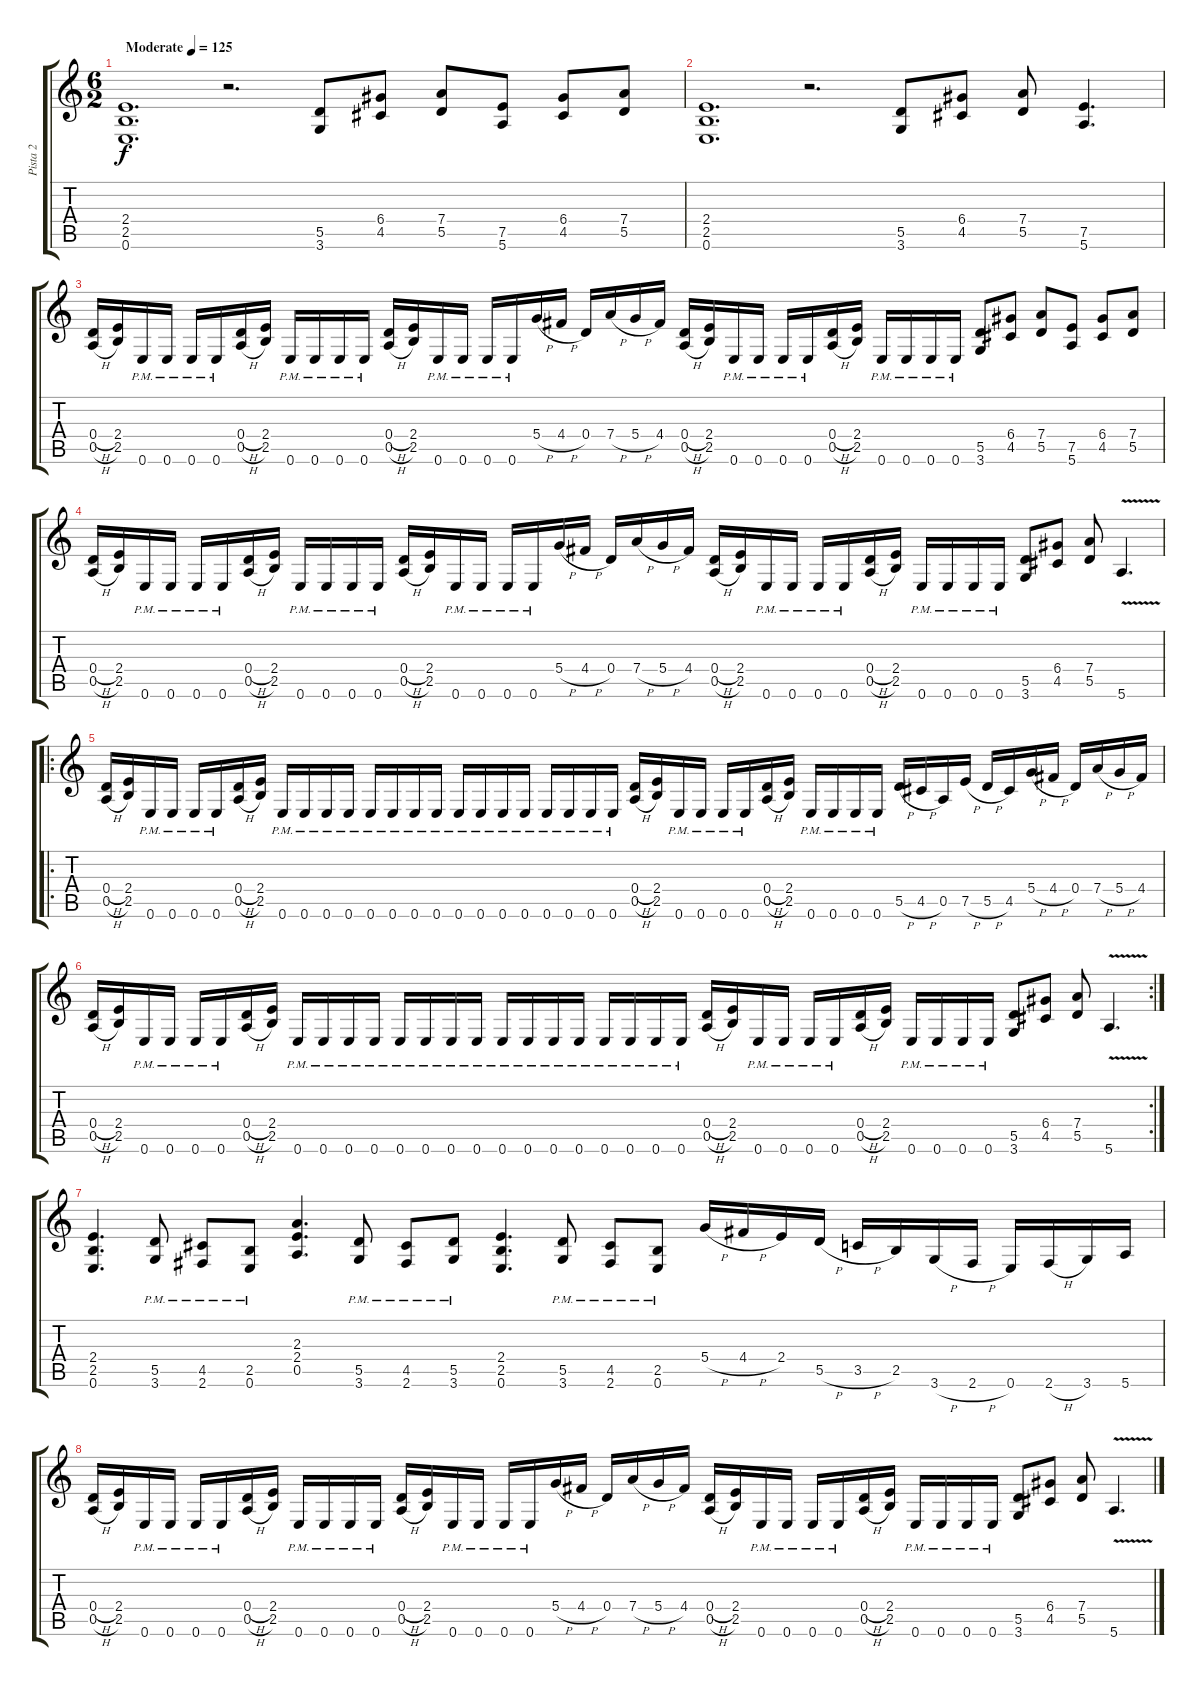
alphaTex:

\track ("Pista 2" "Pista 2") {instrument overdrivenguitar}
\staff {score tabs}
\tuning (E4 B3 G3 D3 A2 E2) {hide}
\ts (6 2)
\tempo (125 "Moderate")
\clef g2
\ks c
(2.4 2.5 0.6).1{d dy f instrument overdrivenguitar} r.2{d} (5.5 3.6).8 (6.4 4.5).8 (7.4 5.5).8 (7.5 5.6).8 (6.4 4.5).8 (7.4 5.5).8 |
(2.4 2.5 0.6).1{d} r.2{d} (5.5 3.6).8 (6.4 4.5).8 (7.4 5.5).8 (7.5 5.6).4{d} |
(0.4{h} 0.5{h}).16 (2.4 2.5).16 0.6{pm}.16 0.6{pm}.16 0.6{pm}.16 0.6{pm}.16 (0.4{h} 0.5{h}).16 (2.4 2.5).16 0.6{pm}.16 0.6{pm}.16 0.6{pm}.16 0.6{pm}.16 (0.4{h} 0.5{h}).16 (2.4 2.5).16 0.6{pm}.16 0.6{pm}.16 0.6{pm}.16 0.6{pm}.16 5.4{h}.16 4.4{h}.16 0.4.16 7.4{h}.16 5.4{h}.16 4.4.16 (0.4{h} 0.5{h}).16 (2.4 2.5).16 0.6{pm}.16 0.6{pm}.16 0.6{pm}.16 0.6{pm}.16 (0.4{h} 0.5{h}).16 (2.4 2.5).16 0.6{pm}.16 0.6{pm}.16 0.6{pm}.16 0.6{pm}.16 (5.5 3.6).8 (6.4 4.5).8 (7.4 5.5).8 (7.5 5.6).8 (6.4 4.5).8 (7.4 5.5).8 |
(0.4{h} 0.5{h}).16 (2.4 2.5).16 0.6{pm}.16 0.6{pm}.16 0.6{pm}.16 0.6{pm}.16 (0.4{h} 0.5{h}).16 (2.4 2.5).16 0.6{pm}.16 0.6{pm}.16 0.6{pm}.16 0.6{pm}.16 (0.4{h} 0.5{h}).16 (2.4 2.5).16 0.6{pm}.16 0.6{pm}.16 0.6{pm}.16 0.6{pm}.16 5.4{h}.16 4.4{h}.16 0.4.16 7.4{h}.16 5.4{h}.16 4.4.16 (0.4{h} 0.5{h}).16 (2.4 2.5).16 0.6{pm}.16 0.6{pm}.16 0.6{pm}.16 0.6{pm}.16 (0.4{h} 0.5{h}).16 (2.4 2.5).16 0.6{pm}.16 0.6{pm}.16 0.6{pm}.16 0.6{pm}.16 (5.5 3.6).8 (6.4 4.5).8 (7.4 5.5).8 5.6{v}.4{d} |
\ro
(0.4{h} 0.5{h}).16 (2.4 2.5).16 0.6{pm}.16 0.6{pm}.16 0.6{pm}.16 0.6{pm}.16 (0.4{h} 0.5{h}).16 (2.4 2.5).16 0.6{pm}.16 0.6{pm}.16 0.6{pm}.16 0.6{pm}.16 0.6{pm}.16 0.6{pm}.16 0.6{pm}.16 0.6{pm}.16 0.6{pm}.16 0.6{pm}.16 0.6{pm}.16 0.6{pm}.16 0.6{pm}.16 0.6{pm}.16 0.6{pm}.16 0.6{pm}.16 (0.4{h} 0.5{h}).16 (2.4 2.5).16 0.6{pm}.16 0.6{pm}.16 0.6{pm}.16 0.6{pm}.16 (0.4{h} 0.5{h}).16 (2.4 2.5).16 0.6{pm}.16 0.6{pm}.16 0.6{pm}.16 0.6{pm}.16 5.5{h}.16 4.5{h}.16 0.5.16 7.5{h}.16 5.5{h}.16 4.5.16 5.4{h}.16 4.4{h}.16 0.4.16 7.4{h}.16 5.4{h}.16 4.4.16 |
\rc 2
(0.4{h} 0.5{h}).16 (2.4 2.5).16 0.6{pm}.16 0.6{pm}.16 0.6{pm}.16 0.6{pm}.16 (0.4{h} 0.5{h}).16 (2.4 2.5).16 0.6{pm}.16 0.6{pm}.16 0.6{pm}.16 0.6{pm}.16 0.6{pm}.16 0.6{pm}.16 0.6{pm}.16 0.6{pm}.16 0.6{pm}.16 0.6{pm}.16 0.6{pm}.16 0.6{pm}.16 0.6{pm}.16 0.6{pm}.16 0.6{pm}.16 0.6{pm}.16 (0.4{h} 0.5{h}).16 (2.4 2.5).16 0.6{pm}.16 0.6{pm}.16 0.6{pm}.16 0.6{pm}.16 (0.4{h} 0.5{h}).16 (2.4 2.5).16 0.6{pm}.16 0.6{pm}.16 0.6{pm}.16 0.6{pm}.16 (5.5 3.6).8 (6.4 4.5).8 (7.4 5.5).8 5.6{v}.4{d} |
(2.4 2.5 0.6).4{d} (5.5{pm} 3.6{pm}).8 (4.5{pm} 2.6{pm}).8 (2.5{pm} 0.6{pm}).8 (2.3 2.4 0.5).4{d} (5.5{pm} 3.6{pm}).8 (4.5{pm} 2.6{pm}).8 (5.5{pm} 3.6{pm}).8 (2.4 2.5 0.6).4{d} (5.5{pm} 3.6{pm}).8 (4.5{pm} 2.6{pm}).8 (2.5{pm} 0.6{pm}).8 5.4{h}.16 4.4{h}.16 2.4.16 5.5{h}.16 3.5{h}.16 2.5.16 3.6{h}.16 2.6{h}.16 0.6.16 2.6{h}.16 3.6.16 5.6.16 |
(0.4{h} 0.5{h}).16 (2.4 2.5).16 0.6{pm}.16 0.6{pm}.16 0.6{pm}.16 0.6{pm}.16 (0.4{h} 0.5{h}).16 (2.4 2.5).16 0.6{pm}.16 0.6{pm}.16 0.6{pm}.16 0.6{pm}.16 (0.4{h} 0.5{h}).16 (2.4 2.5).16 0.6{pm}.16 0.6{pm}.16 0.6{pm}.16 0.6{pm}.16 5.4{h}.16 4.4{h}.16 0.4.16 7.4{h}.16 5.4{h}.16 4.4.16 (0.4{h} 0.5{h}).16 (2.4 2.5).16 0.6{pm}.16 0.6{pm}.16 0.6{pm}.16 0.6{pm}.16 (0.4{h} 0.5{h}).16 (2.4 2.5).16 0.6{pm}.16 0.6{pm}.16 0.6{pm}.16 0.6{pm}.16 (5.5 3.6).8 (6.4 4.5).8 (7.4 5.5).8 5.6{v}.4{d}
